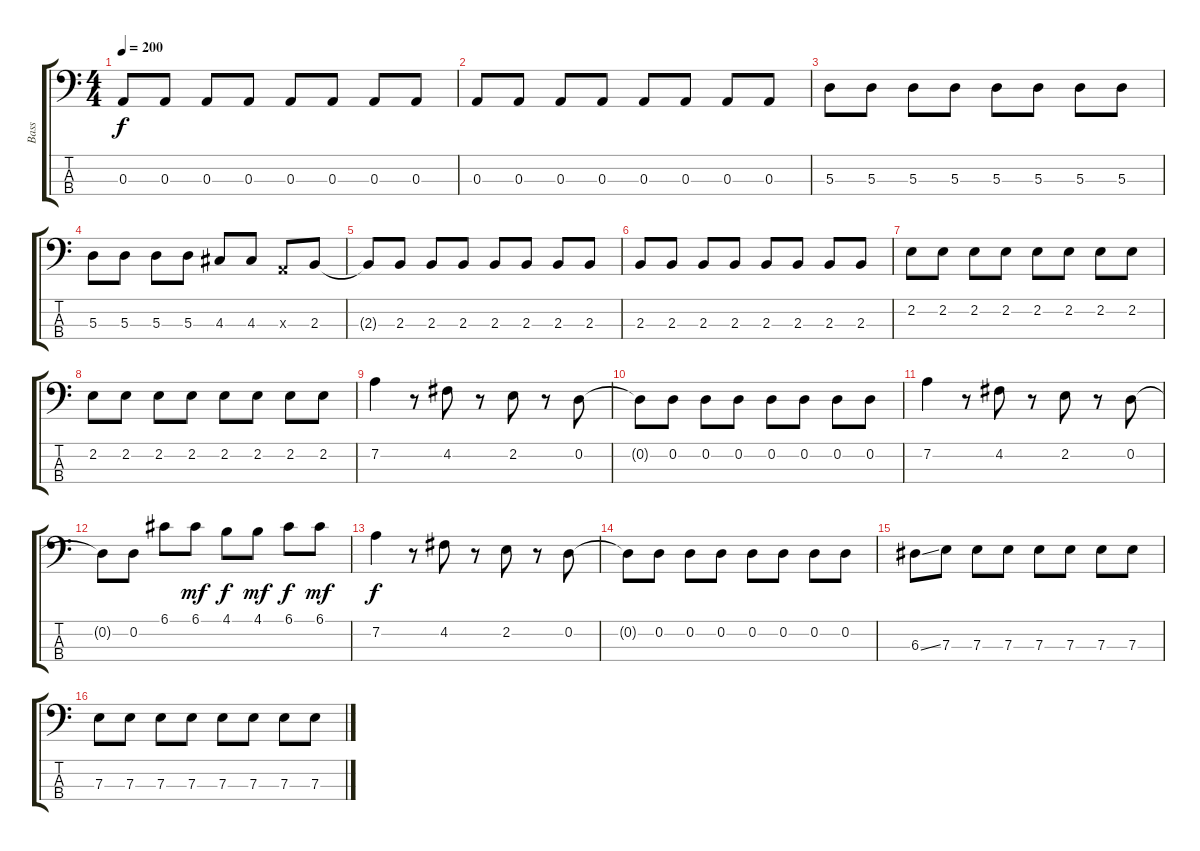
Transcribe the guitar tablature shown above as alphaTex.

\track ("Bass" "Bass") {instrument electricbasspick}
\staff {score tabs}
\tuning (G2 D2 A1 E1) {hide}
\ts (4 4)
\tempo 200
\clef f4
\ks c
0.3.8{dy f} 0.3.8 0.3.8 0.3.8 0.3.8 0.3.8 0.3.8 0.3.8 |
0.3.8 0.3.8 0.3.8 0.3.8 0.3.8 0.3.8 0.3.8 0.3.8 |
5.3.8 5.3.8 5.3.8 5.3.8 5.3.8 5.3.8 5.3.8 5.3.8 |
5.3.8 5.3.8 5.3.8 5.3.8 4.3.8 4.3.8 0.3{x}.8 2.3.8 |
2.3{t}.8 2.3.8 2.3.8 2.3.8 2.3.8 2.3.8 2.3.8 2.3.8 |
2.3.8 2.3.8 2.3.8 2.3.8 2.3.8 2.3.8 2.3.8 2.3.8 |
2.2.8 2.2.8 2.2.8 2.2.8 2.2.8 2.2.8 2.2.8 2.2.8 |
2.2.8 2.2.8 2.2.8 2.2.8 2.2.8 2.2.8 2.2.8 2.2.8 |
7.2.4 r.8 4.2.8 r.8 2.2.8 r.8 0.2.8 |
0.2{t}.8 0.2.8 0.2.8 0.2.8 0.2.8 0.2.8 0.2.8 0.2.8 |
7.2.4 r.8 4.2.8 r.8 2.2.8 r.8 0.2.8 |
0.2{t}.8 0.2.8 6.1.8 6.1.8{dy mf} 4.1.8{dy f} 4.1.8{dy mf} 6.1.8{dy f} 6.1.8{dy mf} |
7.2.4{dy f} r.8 4.2.8 r.8 2.2.8 r.8 0.2.8 |
0.2{t}.8 0.2.8 0.2.8 0.2.8 0.2.8 0.2.8 0.2.8 0.2.8 |
6.3{ss}.8 7.3.8 7.3.8 7.3.8 7.3.8 7.3.8 7.3.8 7.3.8 |
7.3.8 7.3.8 7.3.8 7.3.8 7.3.8 7.3.8 7.3.8 7.3.8
